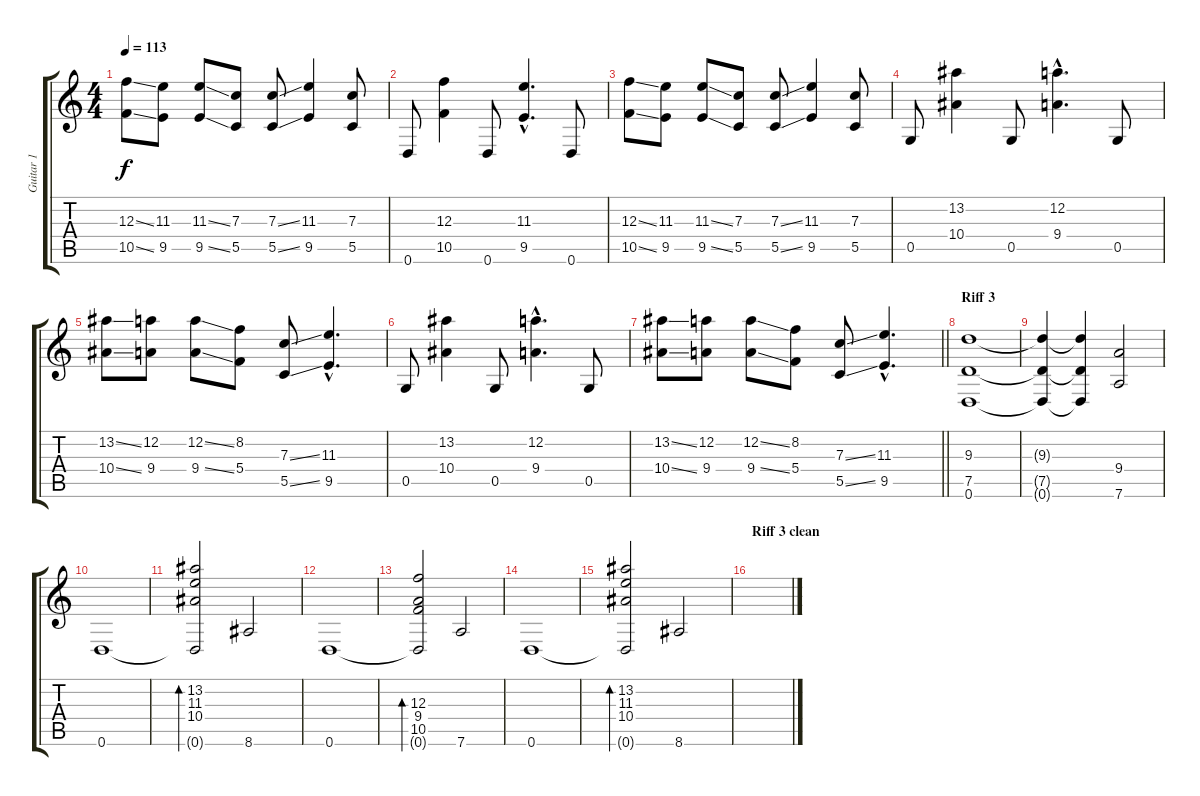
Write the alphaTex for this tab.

\track ("Guitar 1" "Guitar 1") {instrument overdrivenguitar}
\staff {score tabs}
\tuning (D4 A3 F3 C3 G2 D2) {hide}
\ts (4 4)
\tempo 113
\clef g2
\ks c
(12.3{ss} 10.5{ss}).8{dy f} (11.3 9.5).8 (11.3{ss} 9.5{ss}).8 (7.3 5.5).8 (7.3{ss} 5.5{ss}).8 (11.3 9.5).4 (7.3 5.5).8 |
0.6.8 (12.3 10.5).4 0.6.8 (11.3{hac} 9.5{hac}).4{d} 0.6.8 |
(12.3{ss} 10.5{ss}).8 (11.3 9.5).8 (11.3{ss} 9.5{ss}).8 (7.3 5.5).8 (7.3{ss} 5.5{ss}).8 (11.3 9.5).4 (7.3 5.5).8 |
0.5.8 (13.2 10.4).4 0.5.8 (12.2{hac} 9.4{hac}).4{d} 0.5.8 |
(13.2{ss} 10.4{ss}).8 (12.2 9.4).8 (12.2{ss} 9.4{ss}).8 (8.2 5.4).8 (7.3{ss} 5.5{ss}).8 (11.3{hac} 9.5{hac}).4{d} |
0.5.8 (13.2 10.4).4 0.5.8 (12.2{hac} 9.4{hac}).4{d} 0.5.8 |
\barLineRight lightlight
(13.2{ss} 10.4{ss}).8 (12.2 9.4).8 (12.2{ss} 9.4{ss}).8 (8.2 5.4).8 (7.3{ss} 5.5{ss}).8 (11.3{hac} 9.5{hac}).4{d} |
\section ("" "Riff 3")
(9.3 7.5 0.6).1 |
(9.3{t} 7.5{t} 0.6{t}).4 (9.3{t} 7.5{t} 0.6{t}).4 (9.4 7.6).2 |
0.6.1 |
(13.2 11.3 10.4 0.6{t}).2{bd 240} 8.6.2 |
0.6.1 |
(12.3 9.4 10.5 0.6{t}).2{bd 240} 7.6.2 |
0.6.1 |
(13.2 11.3 10.4 0.6{t}).2{bd 240} 8.6.2 |
\section ("" "Riff 3 clean")
